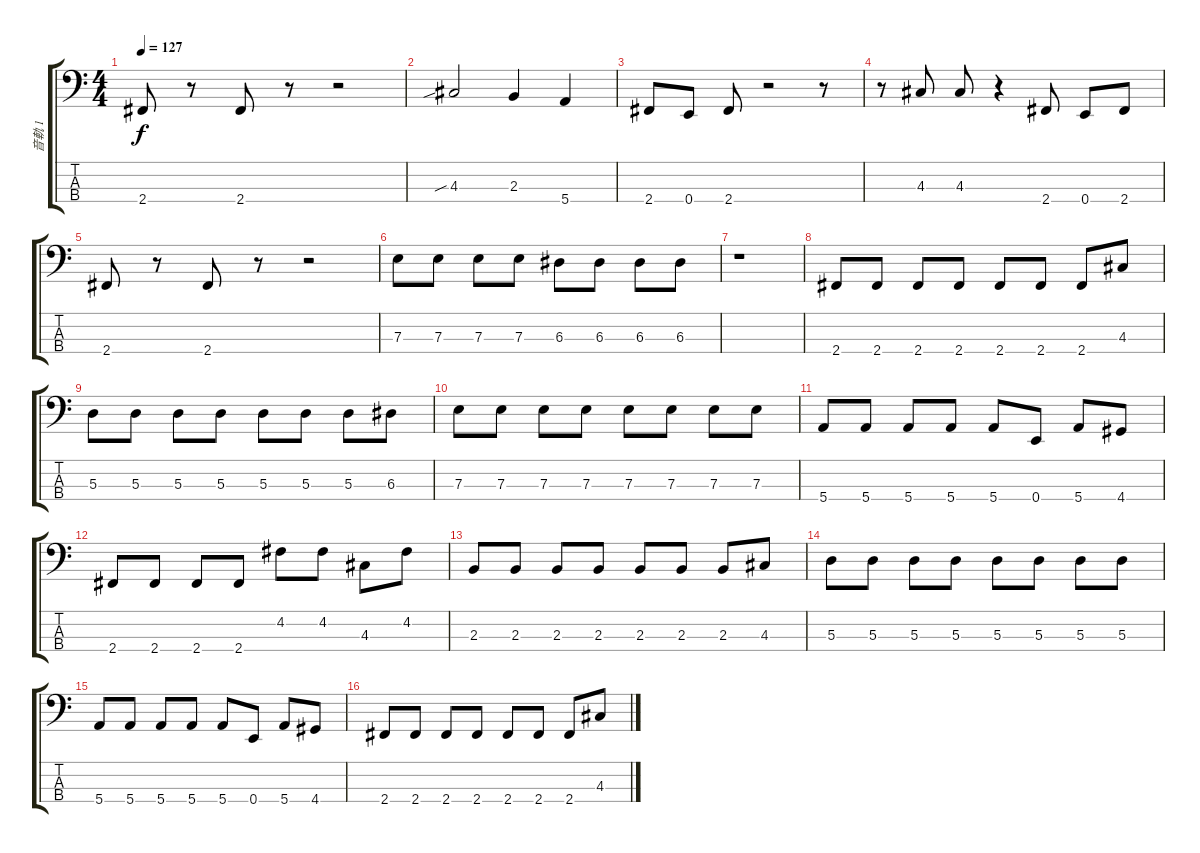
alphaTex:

\track ("音軌 1" "音軌 1") {instrument electricbassfinger}
\staff {score tabs}
\tuning (G2 D2 A1 E1) {hide}
\ts (4 4)
\tempo 127
\clef f4
\ks c
2.4.8{dy f} r.8 2.4.8 r.8 r.2 |
4.3{sib}.2 2.3.4 5.4.4 |
2.4.8 0.4.8 2.4.8 r.2 r.8 |
r.8 4.3.8 4.3.8 r.4 2.4.8 0.4.8 2.4.8 |
2.4.8 r.8 2.4.8 r.8 r.2 |
7.3.8 7.3.8 7.3.8 7.3.8 6.3.8 6.3.8 6.3.8 6.3.8 |
r.1 |
2.4.8 2.4.8 2.4.8 2.4.8 2.4.8 2.4.8 2.4.8 4.3.8 |
5.3.8 5.3.8 5.3.8 5.3.8 5.3.8 5.3.8 5.3.8 6.3.8 |
7.3.8 7.3.8 7.3.8 7.3.8 7.3.8 7.3.8 7.3.8 7.3.8 |
5.4.8 5.4.8 5.4.8 5.4.8 5.4.8 0.4.8 5.4.8 4.4.8 |
2.4.8 2.4.8 2.4.8 2.4.8 4.2.8 4.2.8 4.3.8 4.2.8 |
2.3.8 2.3.8 2.3.8 2.3.8 2.3.8 2.3.8 2.3.8 4.3.8 |
5.3.8 5.3.8 5.3.8 5.3.8 5.3.8 5.3.8 5.3.8 5.3.8 |
5.4.8 5.4.8 5.4.8 5.4.8 5.4.8 0.4.8 5.4.8 4.4.8 |
2.4.8 2.4.8 2.4.8 2.4.8 2.4.8 2.4.8 2.4.8 4.3.8
